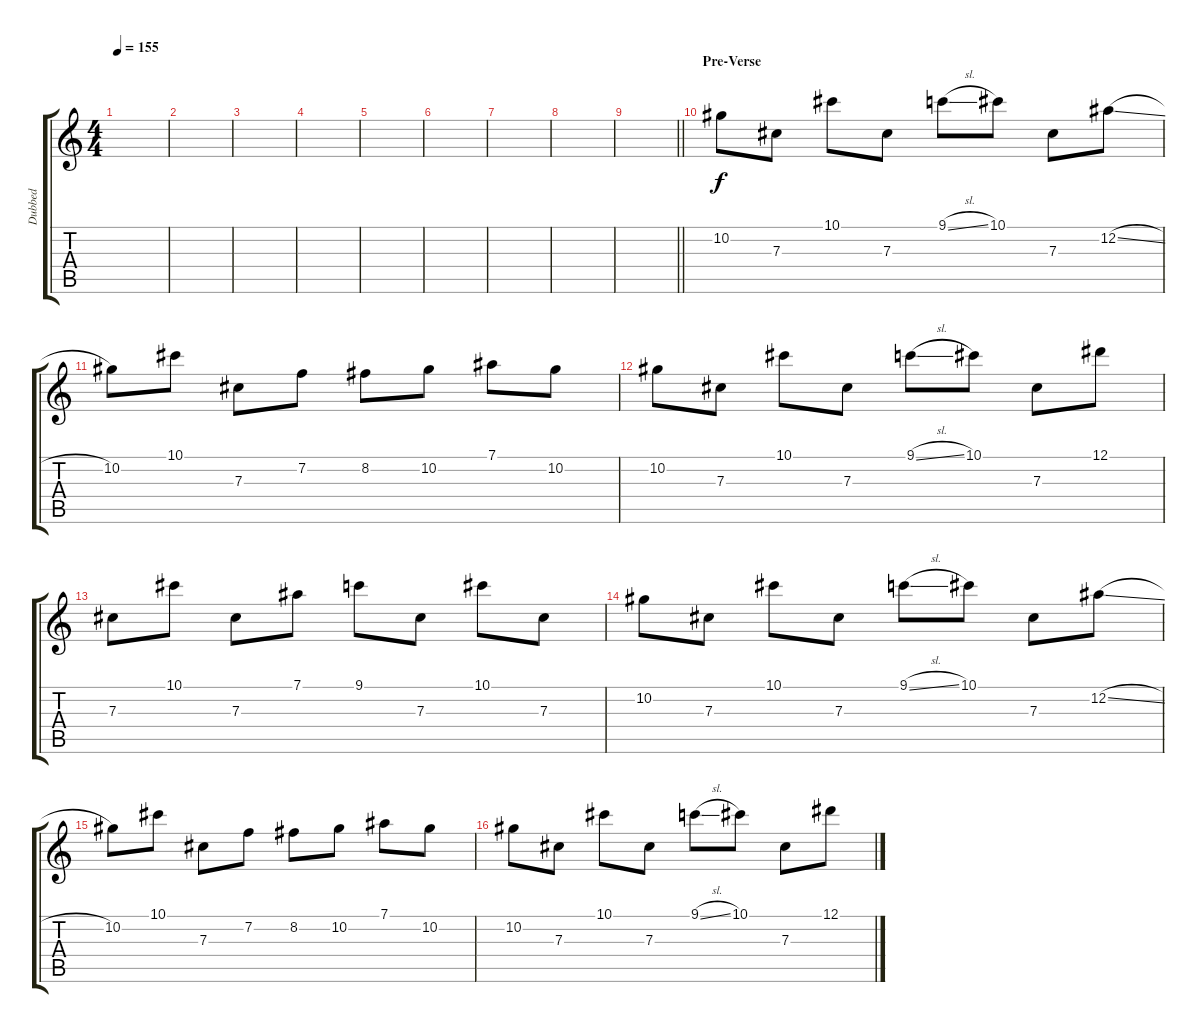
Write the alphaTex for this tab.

\track ("Dubbed" "Dubbed") {instrument distortionguitar}
\staff {score tabs}
\tuning (Eb4 Bb3 Gb3 Db3 Ab2 Db2) {hide}
\ts (4 4)
\tempo 155
\clef g2
\ks c
|
|
|
|
|
|
|
|
\barLineRight lightlight
|
\section ("" "Pre-Verse")
10.2.8 7.3.8 10.1.8 7.3.8 9.1{sl}.8 10.1.8 7.3.8 12.2{sl}.8 |
10.2.8 10.1.8 7.3.8 7.2.8 8.2.8 10.2.8 7.1.8 10.2.8 |
10.2.8 7.3.8 10.1.8 7.3.8 9.1{sl}.8 10.1.8 7.3.8 12.1.8 |
7.3.8 10.1.8 7.3.8 7.1.8 9.1.8 7.3.8 10.1.8 7.3.8 |
10.2.8 7.3.8 10.1.8 7.3.8 9.1{sl}.8 10.1.8 7.3.8 12.2{sl}.8 |
10.2.8 10.1.8 7.3.8 7.2.8 8.2.8 10.2.8 7.1.8 10.2.8 |
10.2.8 7.3.8 10.1.8 7.3.8 9.1{sl}.8 10.1.8 7.3.8 12.1.8
